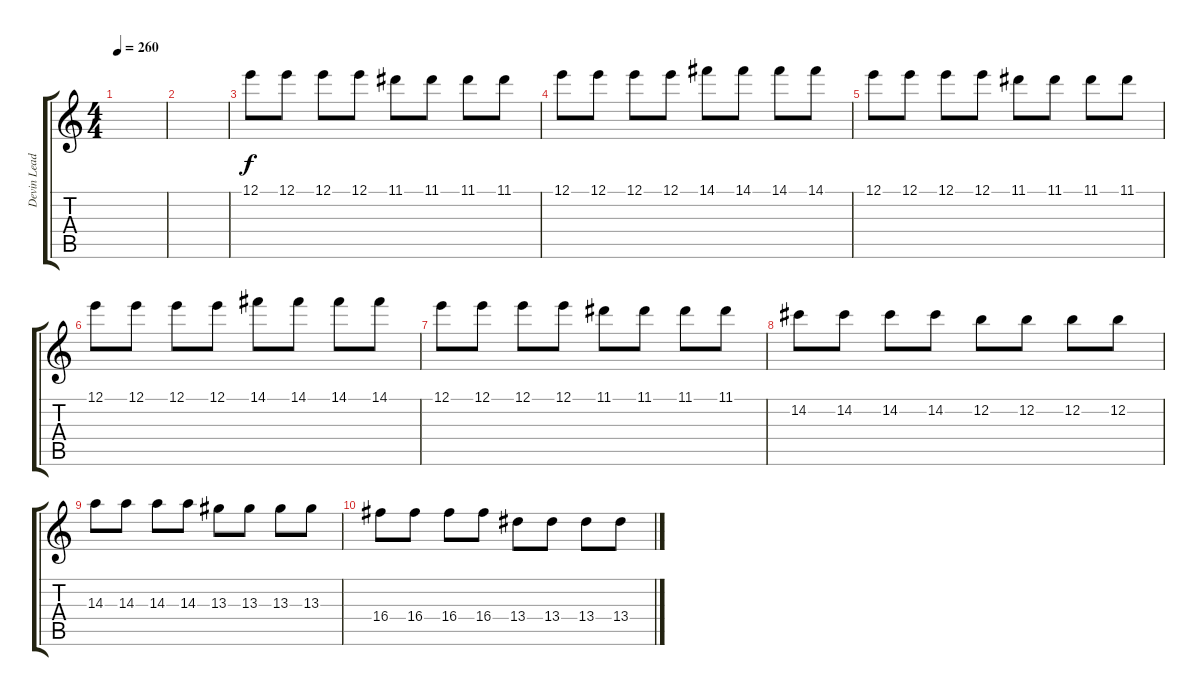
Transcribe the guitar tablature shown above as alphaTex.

\track ("Devin Lead" "Devin Lead") {instrument distortionguitar}
\staff {score tabs}
\tuning (E4 B3 G3 D3 A2 E2) {hide}
\ts (4 4)
\tempo 260
\clef g2
\ks c
|
|
12.1.8 12.1.8 12.1.8 12.1.8 11.1.8 11.1.8 11.1.8 11.1.8 |
12.1.8 12.1.8 12.1.8 12.1.8 14.1.8 14.1.8 14.1.8 14.1.8 |
12.1.8 12.1.8 12.1.8 12.1.8 11.1.8 11.1.8 11.1.8 11.1.8 |
12.1.8 12.1.8 12.1.8 12.1.8 14.1.8 14.1.8 14.1.8 14.1.8 |
12.1.8 12.1.8 12.1.8 12.1.8 11.1.8 11.1.8 11.1.8 11.1.8 |
14.2.8 14.2.8 14.2.8 14.2.8 12.2.8 12.2.8 12.2.8 12.2.8 |
14.3.8 14.3.8 14.3.8 14.3.8 13.3.8 13.3.8 13.3.8 13.3.8 |
16.4.8 16.4.8 16.4.8 16.4.8 13.4.8 13.4.8 13.4.8 13.4.8
